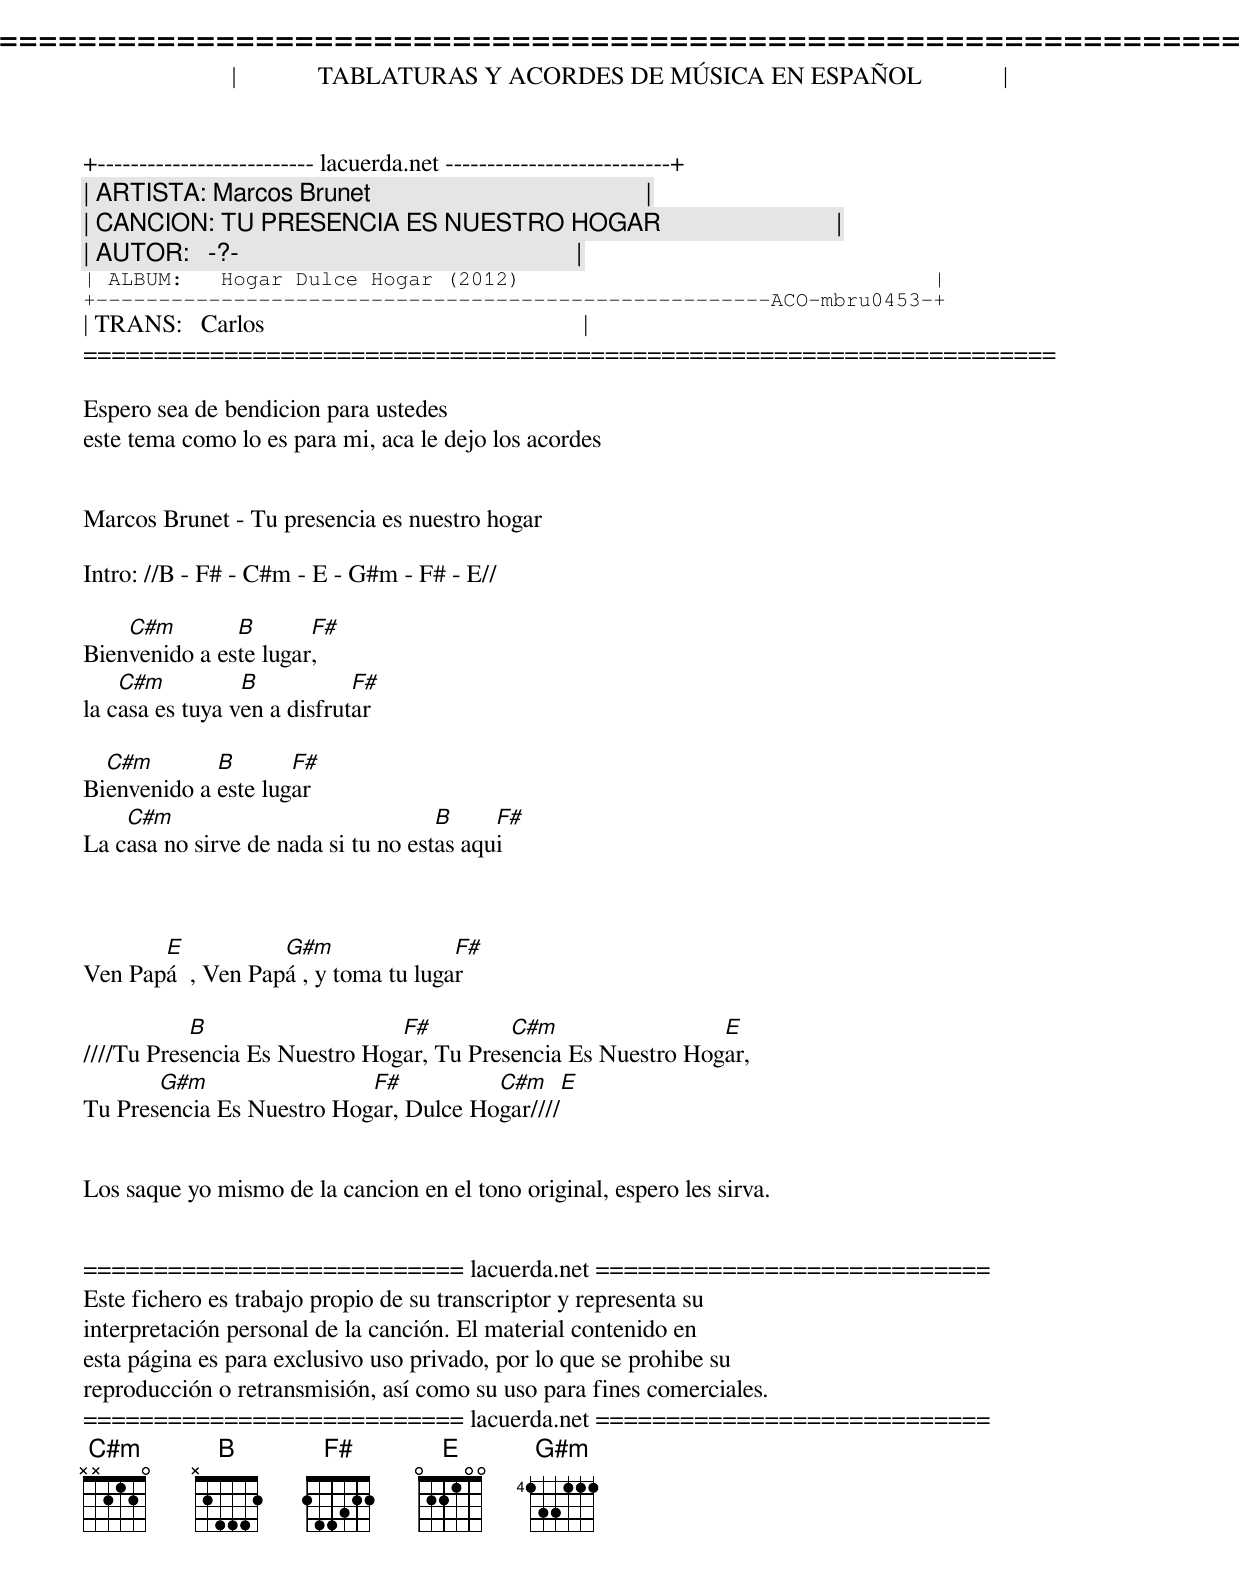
=====================================================================
|             TABLATURAS Y ACORDES DE MÚSICA EN ESPAÑOL             |
+-------------------------- lacuerda.net ---------------------------+
| ARTISTA: Marcos Brunet                                            |
| CANCION: TU PRESENCIA ES NUESTRO HOGAR                            |
| AUTOR:   -?-                                                      |
| ALBUM:   Hogar Dulce Hogar (2012)                                 |
+------------------------------------------------------ACO-mbru0453-+
| TRANS:   Carlos                                                   |
=====================================================================

Espero sea de bendicion para ustedes
este tema como lo es para mi, aca le dejo los acordes


Marcos Brunet - Tu presencia es nuestro hogar

Intro: //B - F# - C#m - E - G#m - F# - E//

    C#m        B       F#
Bienvenido a este lugar,
    C#m          B           F#
la casa es tuya ven a disfrutar

  C#m        B       F#
Bienvenido a este lugar
    C#m                              B     F#
La casa no sirve de nada si tu no estas aqui



       E           G#m               F#
Ven Papá  , Ven Papá , y toma tu lugar

           B                   F#         C#m                 E
////Tu Presencia Es Nuestro Hogar, Tu Presencia Es Nuestro Hogar,
       G#m                 F#          C#m    E
Tu Presencia Es Nuestro Hogar, Dulce Hogar////


Los saque yo mismo de la cancion en el tono original, espero les sirva.


=========================== lacuerda.net ============================
Este fichero es trabajo propio de su transcriptor y representa su
interpretación personal de la canción. El material contenido en
esta página es para exclusivo uso privado, por lo que se prohibe su
reproducción o retransmisión, así como su uso para fines comerciales.
=========================== lacuerda.net ============================
